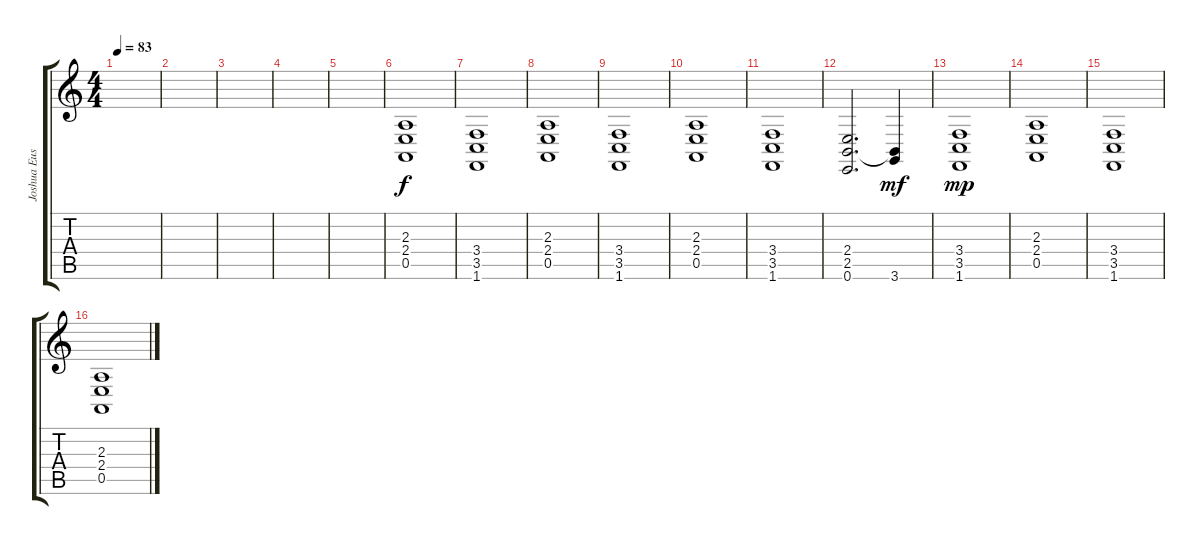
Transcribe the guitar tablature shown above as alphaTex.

\track ("Joshua Eustis" "Joshua Eus") {instrument electricgrandpiano}
\staff {score tabs}
\tuning (E4 B3 G3 D3 A2 E2) {hide}
\ts (4 4)
\tempo 83
\clef g2
\ks c
|
|
|
|
|
(2.3 2.4 0.5).1 |
(3.4 3.5 1.6).1 |
(2.3 2.4 0.5).1 |
(3.4 3.5 1.6).1 |
(2.3 2.4 0.5).1 |
(3.4 3.5 1.6).1 |
(2.4 2.5 0.6).2{d} (2.5{t} 3.6).4{dy mf} |
(3.4 3.5 1.6).1{dy mp} |
(2.3 2.4 0.5).1 |
(3.4 3.5 1.6).1 |
(2.3 2.4 0.5).1
